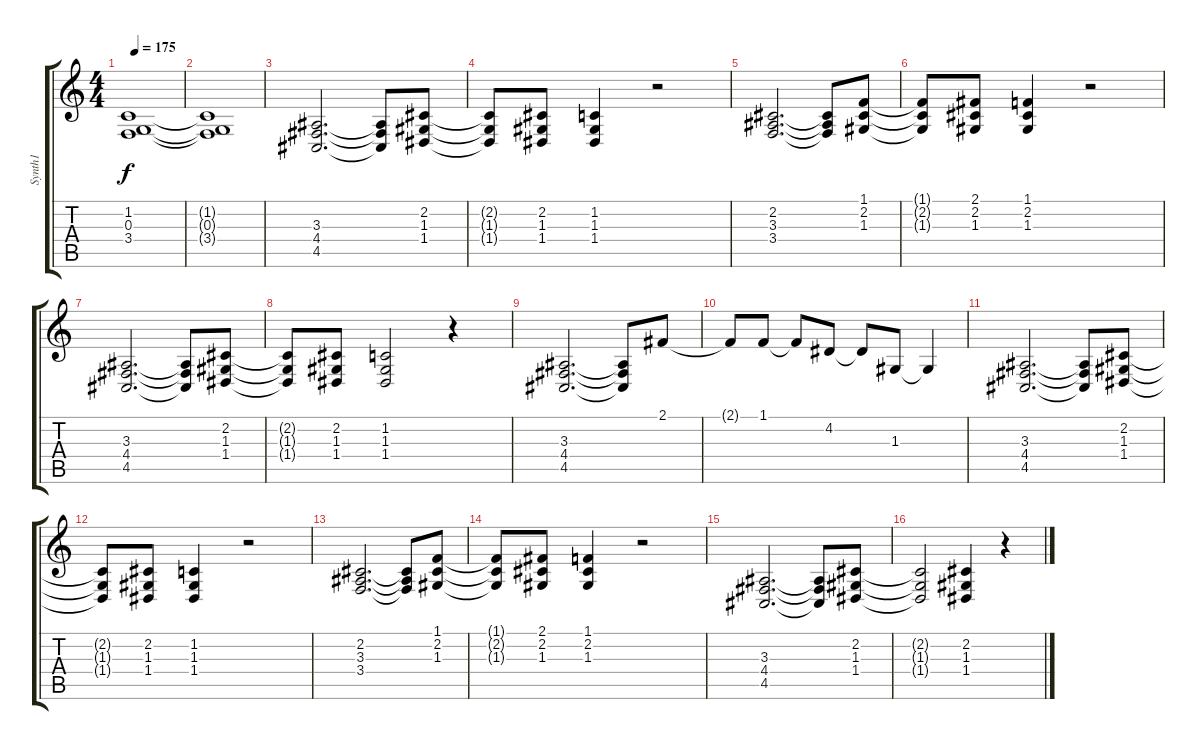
\track ("Synth1" "Synth1") {instrument choiraahs}
\staff {score tabs}
\tuning (E4 B3 G3 D3 A2 E2) {hide}
\ts (4 4)
\tempo 175
\clef g2
\ks c
(1.2 0.3 3.4).1{dy f} |
(1.2{t} 0.3{t} 3.4{t}).1 |
(3.3 4.4 4.5).2{d} (3.3{t} 4.4{t} 4.5{t}).8 (2.2 1.3 1.4).8 |
(2.2{t} 1.3{t} 1.4{t}).8 (2.2 1.3 1.4).8 (1.2 1.3 1.4).4 r.2 |
(2.2 3.3 3.4).2{d} (2.2{t} 3.3{t} 3.4{t}).8 (1.1 2.2 1.3).8 |
(1.1{t} 2.2{t} 1.3{t}).8 (2.1 2.2 1.3).8 (1.1 2.2 1.3).4 r.2 |
(3.3 4.4 4.5).2{d} (3.3{t} 4.4{t} 4.5{t}).8 (2.2 1.3 1.4).8 |
(2.2{t} 1.3{t} 1.4{t}).8 (2.2 1.3 1.4).8 (1.2 1.3 1.4).2 r.4 |
(3.3 4.4 4.5).2{d} (3.3{t} 4.4{t} 4.5{t}).8 2.1.8 |
2.1{t}.8 1.1.8 1.1{t}.8 4.2.8 4.2{t}.8 1.3.8 1.3{t}.4 |
(3.3 4.4 4.5).2{d} (3.3{t} 4.4{t} 4.5{t}).8 (2.2 1.3 1.4).8 |
(2.2{t} 1.3{t} 1.4{t}).8 (2.2 1.3 1.4).8 (1.2 1.3 1.4).4 r.2 |
(2.2 3.3 3.4).2{d} (2.2{t} 3.3{t} 3.4{t}).8 (1.1 2.2 1.3).8 |
(1.1{t} 2.2{t} 1.3{t}).8 (2.1 2.2 1.3).8 (1.1 2.2 1.3).4 r.2 |
(3.3 4.4 4.5).2{d} (3.3{t} 4.4{t} 4.5{t}).8 (2.2 1.3 1.4).8 |
(2.2{t} 1.3{t} 1.4{t}).2 (2.2 1.3 1.4).4 r.4
